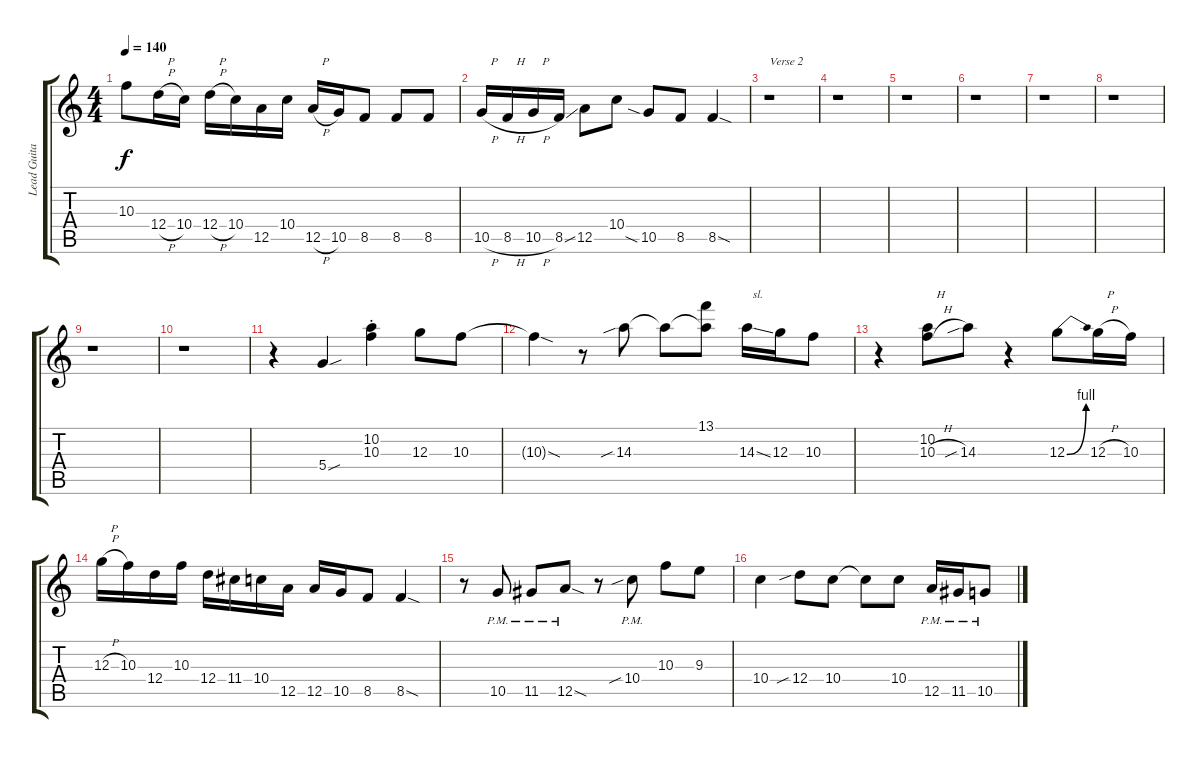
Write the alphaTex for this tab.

\track ("Lead Guitar" "Lead Guita") {instrument overdrivenguitar}
\staff {score tabs}
\tuning (E4 B3 G3 D3 A2 E2) {hide}
\ts (4 4)
\tempo 140
\clef g2
\ks c
10.3.8{dy f} 12.4{h}.16{txt "   P"} 10.4.16 12.4{h}.16{txt "   P"} 10.4.16 12.5.16 10.4.16 12.5{h}.16{txt "   P"} 10.5.16 8.5.8 8.5.8 8.5.8 |
10.5{h}.16{txt "   P"} 8.5{h}.16{txt "   H"} 10.5{h}.16{txt "   P"} 8.5{ss}.16 12.5.8 10.4.8 10.5{sia}.8 8.5.8 8.5{sod}.4 |
r.1{txt "Verse 2"} |
r.1 |
r.1 |
r.1 |
r.1 |
r.1 |
r.1 |
r.1 |
r.4 5.4{sou}.4 (10.2{st} 10.3{st}).4 12.3.8 10.3.8 |
10.3{sod t}.4 r.8 14.3{sib}.8 14.3{t}.8 (13.1 14.3{t}).8 14.3{ss}.16{txt "  sl."} 12.3.16 10.3.8 |
r.4 (10.2 10.3{h}).8{txt "   H"} 14.3{sib}.8 r.4 12.3{be (bend 0 0 60 4)}.8 12.3{h}.16{txt "   P"} 10.3.16 |
12.3{h}.16{txt "   P"} 10.3.16 12.4.16 10.3.16 12.4.16 11.4.16 10.4.16 12.5.16 12.5.16 10.5.16 8.5.8 8.5{sod}.4 |
r.8 10.5{pm}.8 11.5{pm}.8 12.5{sod pm}.8 r.8 10.4{sib pm}.8 10.3.8 9.3.8 |
10.4.4 12.4{sib}.8 10.4.8 10.4{t}.8 10.4.8 12.5{pm}.16 11.5{pm}.16 10.5{pm}.8
